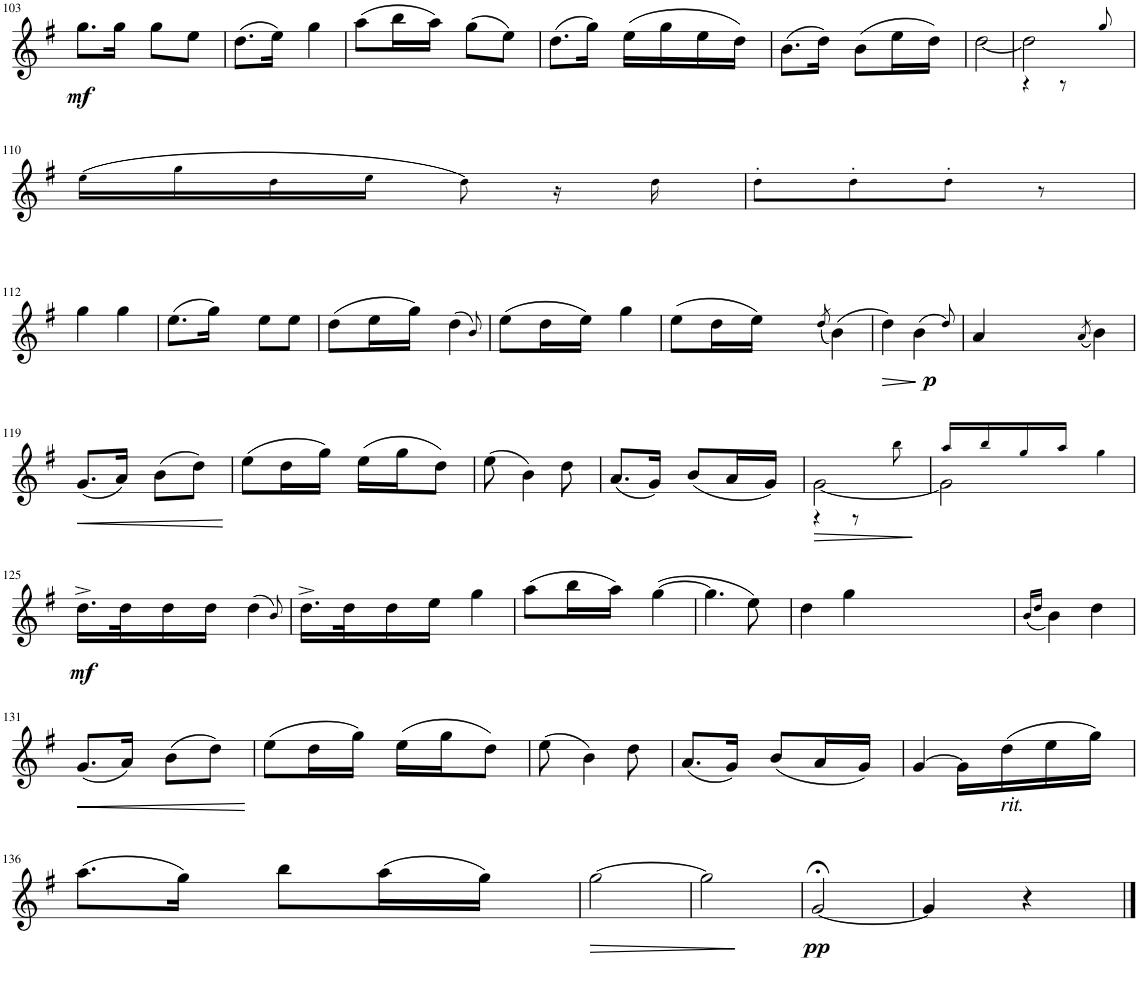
**kern	**kern	**dynam	**kern	**dynam	**kern	**dynam
*part3	*part3	*part3	*part2	*part2	*part1	*part1
*staff4	*staff3	*staff3/4	*staff2	*staff2	*staff1	*staff1
*I"Piano	*	*	*I"Flute	*	*I"Flute	*
*I'Pno	*	*	*I'Fl	*	*I'Fl	*
!!LO:PB:g=z
*clefF4	*clefG2	*	*clefG2	*	*clefG2	*
*k[f#]	*k[f#]	*	*k[f#]	*	*k[f#]	*
*M2/4	*M2/4	*	*M2/4	*	*M2/4	*
=103	=103	=103	=103	=103	=103	=103
!	!	!LO:DY:b	!	!	!	!LO:DY:b
8CCL	8r	mf	2r	.	8.gg\L	mf
16CL	8g 8cc 8ee 8gg	.	.	.	.	.
16EJJ	.	.	.	.	16gg\Jk	.
4G	4g 4cc 4ee 4gg	.	.	.	8gg\L	.
.	.	.	.	.	8ee\J	.
=104	=104	=104	=104	=104	=104	=104
8BBL	8r	.	2r	.	(8.dd\L	.
16DL	8g 8b 8dd	.	.	.	.	.
16GJJ	.	.	.	.	16ee\Jk)	.
4B	4g 4dd 4gg	.	.	.	4gg\	.
=105	=105	=105	=105	=105	=105	=105
8CL	8r	.	2r	.	(8aa\L	.
8E	4g 4cc 4ee	.	.	.	16bb\L	.
.	.	.	.	.	16aa\JJ)	.
8G	.	.	.	.	(8gg\L	.
8AJ	8g 8cc 8ee	.	.	.	8ee\J)	.
=106	=106	=106	=106	=106	=106	=106
8B	8g 8dd	.	2r	.	(8.dd\L	.
8r	8r	.	.	.	.	.
.	.	.	.	.	16gg\Jk)	.
8E 8BL	8g 8eeL	.	.	.	(16ee\LL	.
.	.	.	.	.	16gg\	.
8E 8BJ	8g 8eeJ	.	.	.	16ee\	.
.	.	.	.	.	16dd\JJ)	.
=107	=107	=107	=107	=107	=107	=107
8G 8B	8g 8b	.	2r	.	(8.b\L	.
8r	8r	.	.	.	.	.
.	.	.	.	.	16dd\Jk)	.
4AAA 4AA	4e 4g 4b	.	.	.	(8b\L	.
.	.	.	.	.	16ee\L	.
.	.	.	.	.	16dd\JJ)	.
=108	=108	=108	=108	=108	=108	=108
8DD 8DL	8d 8f# 8ddL	.	2r	.	[2dd\	.
8F#	16BL	.	.	.	.	.
.	16dJJ	.	.	.	.	.
8A	16eLL	.	.	.	.	.
.	16g	.	.	.	.	.
8dJ	16a	.	.	.	.	.
.	16bJJ	.	.	.	.	.
=109	=109	=109	=109	=109	=109	=109
*	*	*	*	*	*^	*
8f#L	8a 8dd	.	2r	.	2dd\]	4r	.
16FF#L	4a 4dd 4aa	.	.	.	.	.	.
16AAJJ	.	.	.	.	.	.	.
16BBLL	.	.	.	.	.	8r	.
16D	.	.	.	.	.	.	.
16E	8b 8dd 8gg	.	.	.	.	8gg/	.
16GJJ	.	.	.	.	.	.	.
*	*	*	*	*	*v	*v	*
!!LO:LB:g=z
=110	=110	=110	=110	=110	=110	=110
8A 8dL	16b 16ee	.	2r	.	(16ee\LL	.
.	16gg	.	.	.	16gg\	.
8B 8d	16a 16dd	.	.	.	16dd\	.
.	16ee	.	.	.	16ee\JJ	.
8d 8f#J	8a 8dd	.	.	.	8dd\)	.
8r	16r	.	.	.	16r	.
.	16a 16dd	.	.	.	16dd\	.
=111	=111	=111	=111	=111	=111	=111
8d'L	8f#' 8dd'	.	2r	.	8dd'\L	.
8A'	8f#' 8dd'	.	.	.	8dd'\	.
8D'J	8f#' 8dd'	.	.	.	8dd'\J	.
8r	8r	.	.	.	8r	.
!!LO:LB:g=z
=112	=112	=112	=112	=112	=112	=112
*	*^	*	*	*	*	*
16GGLL	2g 2b 2dd 2ff#	4ryy	.	2r	.	4gg\	.
16D	.	.	.	.	.	.	.
16G	.	.	.	.	.	.	.
16d	.	.	.	.	.	.	.
4ryy	.	16bb	.	.	.	4gg\	.
.	.	16gg	.	.	.	.	.
.	.	16ee	.	.	.	.	.
.	.	16ddJJ	.	.	.	.	.
=113	=113	=113	=113	=113	=113	=113	=113
16AALL	2cc 2ee	4ryy	.	2r	.	(8.ee\L	.
16E	.	.	.	.	.	.	.
16A	.	.	.	.	.	.	.
16c	.	.	.	.	.	16gg\Jk)	.
4ryy	.	16aa	.	.	.	8ee\L	.
.	.	16gg	.	.	.	.	.
.	.	16ee	.	.	.	8ee\J	.
.	.	16ccJJ	.	.	.	.	.
=114	=114	=114	=114	=114	=114	=114	=114
16BBLL	2b 2dd	4ryy	.	2r	.	(8dd\L	.
16D	.	.	.	.	.	.	.
16G	.	.	.	.	.	16ee\L	.
16B	.	.	.	.	.	16gg\JJ)	.
4ryy	.	16gg	.	.	.	(4dd\	.
.	.	16ee	.	.	.	.	.
.	.	16dd	.	.	.	.	.
.	.	16bJJ	.	.	.	.	.
.	.	.	.	.	.	8qb/)	.
=115	=115	=115	=115	=115	=115	=115	=115
16CLL	2a 2cc	4ryy	.	2r	.	(8ee\L	.
16E	.	.	.	.	.	.	.
16G	.	.	.	.	.	16dd\L	.
16c	.	.	.	.	.	16ee\JJ)	.
4ryy	.	16ee	.	.	.	4gg\	.
.	.	16cc	.	.	.	.	.
.	.	16a	.	.	.	.	.
.	.	16gJJ	.	.	.	.	.
=116	=116	=116	=116	=116	=116	=116	=116
*	*	*	*	*	*	*^	*
16ELL	2g 2b	4ryy	.	2r	.	((8ee\L	8.ryy	.
16G	.	.	.	.	.	.	.	.
16B	.	.	.	.	.	16dd\L	.	.
16d	.	.	.	.	.	16ee\JJ)	32ee!LLL)	.
.	.	.	.	.	.	.	(32dd!JJJ	.
.	.	.	.	.	.	(8qdd/	.	.
4ryy	.	16dd	.	.	.	(4b\)	4b!)	.
.	.	16b	.	.	.	.	.	.
.	.	16g	.	.	.	.	.	.
.	.	16eJJ	.	.	.	.	.	.
*	*	*	*	*	*	*v	*v	*
=117	=117	=117	=117	=117	=117	=117	=117
!	!	!	!	!	!	!	!LO:HP:b
16r	8r	4d	.	2r	.	4dd\)	>
16BBLL	.	.	.	.	.	.	.
16D	16b 16ddLL	.	.	.	.	.	.
16EJJ	16b 16ddJJ	.	.	.	.	.	.
!	!	!	!	!	!	!	!LO:DY:n=1:b
4G	4g 4b	4d	.	.	.	(4b\	] p
*	*v	*v	*	*	*	*	*
.	.	.	.	.	8qdd/)	.
=118	=118	=118	=118	=118	=118	=118
*	*	*	*	*	*^	*
4D 4d	4f# 4a	.	2r	.	4a/	[8a!L	.
.	.	.	.	.	.	16.a!L]	.
.	.	.	.	.	.	(32a!JJk	.
.	.	.	.	.	(8qa/	.	.
8D 8cL	8f# 8bL	.	.	.	4b\)	4b)	.
16D 16cL	16f# 16bL	.	.	.	.	.	.
16D 16cJJ	16f# 16bJJ	.	.	.	.	.	.
*	*	*	*	*	*v	*v	*
!!LO:LB:g=z
=119	=119	=119	=119	=119	=119	=119
*	*^	*	*	*	*	*
!	!	!	!	!	!	!	!LO:HP:b
16AALL	2e 2g	4ryy	.	2r	.	(8.g/L	<
16E	.	.	.	.	.	.	.
16A	.	.	.	.	.	.	.
16cJJ	.	.	.	.	.	16a/Jk)	.
4ryy	.	16dLL	.	.	.	(8b\L	.
.	.	16e	.	.	.	.	.
.	.	16g	.	.	.	8dd\J)	.
.	.	16ddJJ	.	.	.	.	.
*	*v	*v	*	*	*	*	*
.	.	.	.	.	.	[
=120	=120	=120	=120	=120	=120	=120
*	*^	*	*	*	*	*
16GG	2b 2ee	4ryy	.	2r	.	(8ee\L	.
16E	.	.	.	.	.	.	.
16G	.	.	.	.	.	16dd\L	.
16B	.	.	.	.	.	16gg\JJ)	.
4ryy	.	16dLL	.	.	.	(16ee\LL	.
.	.	16e	.	.	.	16gg\J	.
.	.	16g	.	.	.	8dd\J)	.
.	.	16ddJJ	.	.	.	.	.
=121	=121	=121	=121	=121	=121	=121	=121
16GG#XLL	2b 2ee	16ryy	.	2r	.	(8ee\	.
*	*v	*v	*	*	*	*	*
16D	.	.	.	.	.	.
16E	.	.	.	.	4b\)	.
16G#XJJ	.	.	.	.	.	.
16B	.	.	.	.	.	.
*	*^	*	*	*	*	*
8.ryy	.	16d	.	.	.	.	.
.	.	16e	.	.	.	8dd\	.
.	.	16b	.	.	.	.	.
*	*v	*v	*	*	*	*	*
=122	=122	=122	=122	=122	=122	=122
8AA 8A	8c 8a	.	2r	.	(8.a/L	.
8r	8r	.	.	.	.	.
.	.	.	.	.	16g/Jk)	.
4DD 4D	4c 4f# 4b	.	.	.	(8b/L	.
.	.	.	.	.	16a/L	.
.	.	.	.	.	16g/JJ)	.
=123	=123	=123	=123	=123	=123	=123
!	!	!	!	!	!	!LO:HP:b
*	*	*	*	*	*^	*
8GG 8DL	8B 8g	.	2r	.	[2g\	4r	>
16BBL	4dd 4gg 4ddd	.	.	.	.	.	.
16DJJ	.	.	.	.	.	.	.
16ELL	.	.	.	.	.	8r	.
16G	.	.	.	.	.	.	.
16A	8dd 8gg 8bb	.	.	.	.	8bb\	.
16BJJ	.	.	.	.	.	.	.
*	*	*	*	*	*v	*v	*
.	.	.	.	.	.	]
=124	=124	=124	=124	=124	=124	=124
*	*	*	*	*	*^	*
8G 8dL	16cc 16aaLL	.	2r	.	2g\]	16aa/LL	.
.	16bb	.	.	.	.	16bb/	.
8G 8d	16b 16gg	.	.	.	.	16gg/	.
.	16aaJJ	.	.	.	.	16aa/JJ	.
8G 8d	8b 8ggL	.	.	.	.	4gg\	.
8DD 8DJ	16dd 16ggL	.	.	.	.	.	.
.	16dd 16ggJJ	.	.	.	.	.	.
*	*	*	*	*	*v	*v	*
!!LO:LB:g=z
=125	=125	=125	=125	=125	=125	=125
!	!	!	!	!LO:DY:b	!	!LO:DY:b
8GGG 8GG	8dd 8gg	.	16.b^	mf	16.dd^\LL	mf
.	.	.	32b	.	32dd\K	.
8G 8B 8d	16g 16b 16dd	.	16b	.	16dd\	.
.	16g 16b 16dd	.	16b	.	16dd\JJ	.
8G 8B 8d	16r	.	(4b	.	(4dd\	.
.	16g 16b 16dd	.	.	.	.	.
8G 8B 8d	16r	.	.	.	.	.
.	16g 16b 16dd	.	.	.	.	.
.	.	.	8qg)	.	8qb/)	.
=126	=126	=126	=126	=126	=126	=126
8BBB 8BBL	8dd 8gg 8bb 8ddd	.	16.b^LL	.	16.dd^\LL	.
.	.	.	32bK	.	32dd\K	.
8G 8B 8d	16g 16b 16dd	.	16b	.	16dd\	.
.	16g 16b 16dd	.	16bJJ	.	16ee\JJ	.
8G 8B 8d	16r	.	4b	.	4gg\	.
.	16g 16b 16dd	.	.	.	.	.
8G 8B 8dJ	16r	.	.	.	.	.
.	16g 16b 16ee	.	.	.	.	.
=127	=127	=127	=127	=127	=127	=127
4DD 4D	4a 4cc 4dd 4ff#	.	2r	.	(8aa\L	.
.	.	.	.	.	16bb\L	.
.	.	.	.	.	16aa\JJ)	.
8GGG 8GGL	8g 8b 8dd 8ggL	.	.	.	([4gg\	.
8BB 8D 8GJ	16B 16dL	.	.	.	.	.
.	16A 16eJJ	.	.	.	.	.
=128	=128	=128	=128	=128	=128	=128
8DD 8DL	16G 16gLL	.	2r	.	4.gg\]	.
.	16A 16a	.	.	.	.	.
8CC 8C	16B 16b	.	.	.	.	.
.	16d 16ddJJ	.	.	.	.	.
8BBB 8BB	16e 16eeLL	.	.	.	.	.
.	16g 16gg	.	.	.	.	.
8AAA 8AAJ	16a 16aa	.	.	.	8ee\)	.
.	16b 16bbJJ	.	.	.	.	.
=129	=129	=129	=129	=129	=129	=129
*	*	*	*	*	*^	*
8GGG 8GGL	4dd 4gg 4bb 4ddd	.	4G 4b	.	4dd\	4ryy	.
16G 16B 16dL	.	.	.	.	.	.	.
16G 16B 16dJJ	.	.	.	.	.	.	.
8BBB 8BBL	4gg 4ddd 4ggg	.	4b	.	4gg\	[8gg!L	.
16G 16B 16dL	.	.	.	.	.	16gg!L]	.
16G 16B 16dJJ	.	.	.	.	.	(32b!L	.
.	.	.	.	.	.	32dd!JJJ	.
=130	=130	=130	=130	=130	=130	=130	=130
.	.	.	.	.	(16qb/LL	.	.
.	.	.	.	.	16qdd/JJ	.	.
8DD 8DL	4b 4ff# 4bb	.	2r	.	4b\)	4b!)	.
16F# 16B 16dL	.	.	.	.	.	.	.
16F# 16B 16dJJ	.	.	.	.	.	.	.
8BBB 8BBL	4dd 4ff# 4bb 4ddd	.	.	.	4dd\	4ryy	.
16F# 16B 16dL	.	.	.	.	.	.	.
16F# 16B 16dJJ	.	.	.	.	.	.	.
*	*	*	*	*	*v	*v	*
!!LO:LB:g=z
=131	=131	=131	=131	=131	=131	=131
*	*^	*	*	*	*	*
!	!	!	!	!	!	!	!LO:HP:b
16AALL	2e 2g	4ryy	.	2r	.	(8.g/L	<
16E	.	.	.	.	.	.	.
16A	.	.	.	.	.	.	.
16cJJ	.	.	.	.	.	16a/Jk)	.
4ryy	.	16dLL	.	.	.	(8b\L	.
.	.	16e	.	.	.	.	.
.	.	16g	.	.	.	8dd\J)	.
.	.	16ddJJ	.	.	.	.	.
*	*v	*v	*	*	*	*	*
.	.	.	.	.	.	[
=132	=132	=132	=132	=132	=132	=132
*	*^	*	*	*	*	*
16GG	2b 2ee	4ryy	.	2r	.	(8ee\L	.
16E	.	.	.	.	.	.	.
16G	.	.	.	.	.	16dd\L	.
16B	.	.	.	.	.	16gg\JJ)	.
4ryy	.	16dLL	.	.	.	(16ee\LL	.
.	.	16e	.	.	.	16gg\J	.
.	.	16g	.	.	.	8dd\J)	.
.	.	16ddJJ	.	.	.	.	.
=133	=133	=133	=133	=133	=133	=133	=133
16GG#XLL	2b 2ee	16ryy	.	2r	.	(8ee\	.
*	*v	*v	*	*	*	*	*
16D	.	.	.	.	.	.
16E	.	.	.	.	4b\)	.
16G#XJJ	.	.	.	.	.	.
16B	.	.	.	.	.	.
*	*^	*	*	*	*	*
8.ryy	.	16d	.	.	.	.	.
.	.	16e	.	.	.	8dd\	.
.	.	16b	.	.	.	.	.
*	*v	*v	*	*	*	*	*
=134	=134	=134	=134	=134	=134	=134
8AA 8A	8c 8a	.	2r	.	(8.a/L	.
8r	8r	.	.	.	.	.
.	.	.	.	.	16g/Jk)	.
4DD 4D	4c 4f# 4b	.	.	.	(8b/L	.
.	.	.	.	.	16a/L	.
.	.	.	.	.	16g/JJ)	.
=135	=135	=135	=135	=135	=135	=135
8GG 8GL	4.B 4.g	.	2r	.	[4g/	.
16DL	.	.	.	.	.	.
16EJJ	.	.	.	.	.	.
8GL	.	.	.	.	16g\LL]	.
!	!	!	!	!	!LO:TX:b:i:t=rit.	!
.	.	.	.	.	(16dd\	.
8BJ	8g 8dd	.	.	.	16ee\	.
.	.	.	.	.	16gg\JJ)	.
!!LO:LB:g=z
=136	=136	=136	=136	=136	=136	=136
4F# 4d	4a 4aa	.	2r	.	(8.aa\L	.
.	.	.	.	.	16gg\Jk)	.
4D 4d	4cc 4ff#	.	.	.	8bb\L	.
.	.	.	.	.	(16aa\L	.
.	.	.	.	.	16gg\JJ)	.
=137	=137	=137	=137	=137	=137	=137
!	!	!	!	!	!	!LO:HP:b
8G 8dL	8b 8gg	.	2r	.	[2gg\	>
16BBL	4dd 4gg 4ddd	.	.	.	.	.
16DJJ	.	.	.	.	.	.
16ELL	.	.	.	.	.	.
16G	.	.	.	.	.	.
16A	8dd 8gg 8bb	.	.	.	.	.
16BJJ	.	.	.	.	.	.
.	.	.	.	.	.	]
=138	=138	=138	=138	=138	=138	=138
8G 8dL	16cc 16aaLL	.	2r	.	2gg\]	.
.	16bb	.	.	.	.	.
8G 8dJ	16b 16gg	.	.	.	.	.
.	16aaJJ	.	.	.	.	.
4G 4d	4b 4gg	.	.	.	.	.
=139	=139	=139	=139	=139	=139	=139
!	!	!LO:HP:b=2	!	!	!	!LO:DY:b
*^	*	*	*	*	*	*
16GGLL	2ryy	8.ryy	>	2r	.	[2g;</	pp
16D	.	.	.	.	.	.	.
16G	.	.	.	.	.	.	.
4ryy	.	16dJJ	.	.	.	.	.
.	.	16gLL	.	.	.	.	.
.	.	16dd	.	.	.	.	.
.	.	16gg	.	.	.	.	.
16ryy	.	16dddJJ	.	.	.	.	.
*v	*v	*	*	*	*	*	*
.	.	]	.	.	.	.
=140	=140	=140	=140	=140	=140	=140
*	*^	*	*	*	*	*
!	!	!	!LO:DY:b	!	!	!	!
2ryy	4gg;< 4bb;< 4ddd;< 4ggg;<	4g/; 4b/; 4dd/; 4ee/; 4gg/; 4bb/; 4ddd/; 4ggg/;	pp	2r	.	4g/]	.
.	4r	4r	.	.	.	4r	.
*	*v	*v	*	*	*	*	*
==	==	==	==	==	==	==
*-	*-	*-	*-	*-	*-	*-
